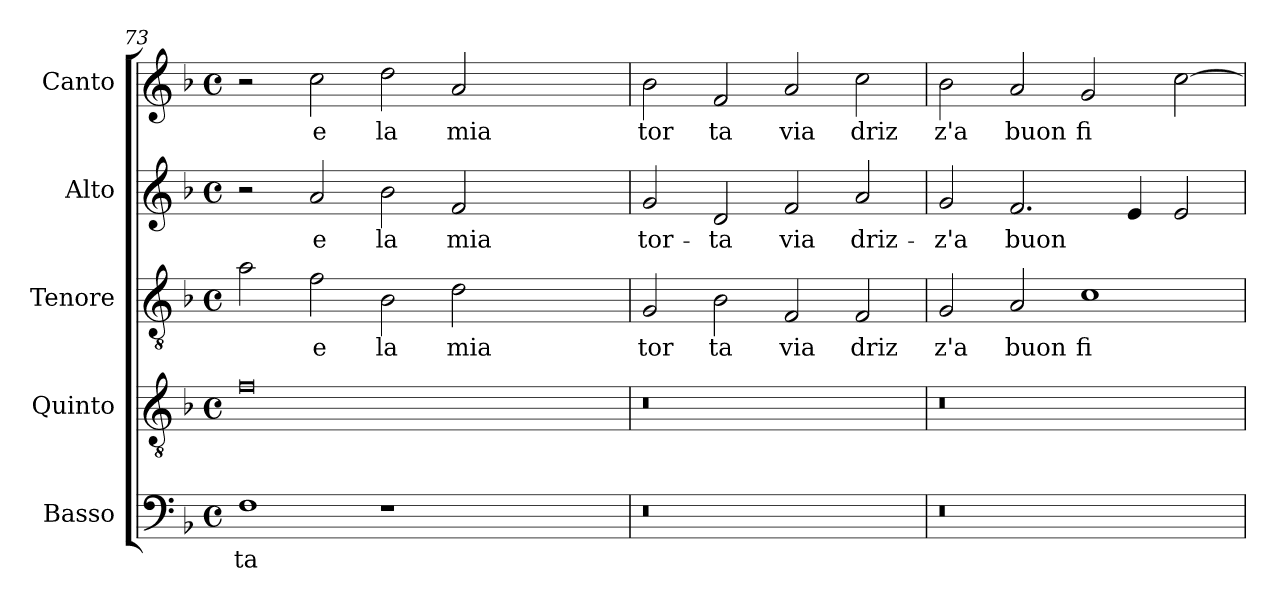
**kern	**text	**kern	**kern	**text	**kern	**text	**kern	**text
*part5	*part5	*part4	*part3	*part3	*part2	*part2	*part1	*part1
*staff5	*staff5	*staff4	*staff3	*staff3	*staff2	*staff2	*staff1	*staff1
*I"Basso	*	*I"Quinto	*I"Tenore	*	*I"Alto	*	*I"Canto	*
*clefF4	*	*clefGv2	*clefGv2	*	*clefG2	*	*clefG2	*
*k[b-]	*	*k[b-]	*k[b-]	*	*k[b-]	*	*k[b-]	*
*F:	*	*F:	*F:	*	*F:	*	*F:	*
*M4/4	*	*M4/4	*M4/4	*	*M4/4	*	*M4/4	*
*met(c)	*	*met(c)	*met(c)	*	*met(c)	*	*met(c)	*
=73	=73	=73	=73	=73	=73	=73	=73	=73
!	!LO:LY:b:cj	!	!	!	!	!	!	!
1F	ta	0f	2a\	.	2r	.	2r	.
!	!	!	!	!LO:LY:b:cj	!	!LO:LY:b:cj	!	!LO:LY:b:cj
.	.	.	2f\	e	2a/	e	2cc\	e
!LO:N:vis=1	!	!	!	!LO:LY:b:cj	!	!LO:LY:b:cj	!	!LO:LY:b:cj
0r	.	.	2B-\	la	2b-\	la	2dd\	la
!	!	!	!	!LO:LY:b:cj	!	!LO:LY:b:cj	!	!LO:LY:b:cj
.	.	.	2d\	mia	2f/	mia	2a/	mia
.	.	1ryy	1ryy	.	1ryy	.	1ryy	.
=74	=74	=74	=74	=74	=74	=74	=74	=74
!	!	!	!	!LO:LY:b:cj	!	!LO:LY:b:cj	!	!LO:LY:b:cj
0r	.	0r	2G/	tor	2g/	tor-	2b-\	tor
!	!	!	!	!LO:LY:b:cj	!	!LO:LY:b:cj	!	!LO:LY:b:cj
.	.	.	2B-\	ta	2d/	-ta	2f/	ta
!	!	!	!	!LO:LY:b:cj	!	!LO:LY:b:cj	!	!LO:LY:b:cj
.	.	.	2F/	via	2f/	via	2a/	via
!	!	!	!	!LO:LY:b:cj	!	!LO:LY:b:cj	!	!LO:LY:b:cj
.	.	.	2F/	driz	2a/	driz-	2cc\	driz
=75	=75	=75	=75	=75	=75	=75	=75	=75
!	!	!	!	!LO:LY:b:cj	!	!LO:LY:b:cj	!	!LO:LY:b:cj
0r	.	0r	2G/	z'a	2g/	-z'a	2b-\	z'a
!	!	!	!	!LO:LY:b:cj	!	!LO:LY:b	!	!LO:LY:b:cj
.	.	.	2A/	buon	2.f/	buon	2a/	buon
!	!	!	!	!LO:LY:b:cj	!	!	!	!LO:LY:b:cj
.	.	.	1c	fi	.	.	2g/	fi
.	.	.	.	.	4e/	.	.	.
.	.	.	.	.	2e/	.	[<2cc\	.
=	=	=	=	=	=	=	=	=
*-	*-	*-	*-	*-	*-	*-	*-	*-
